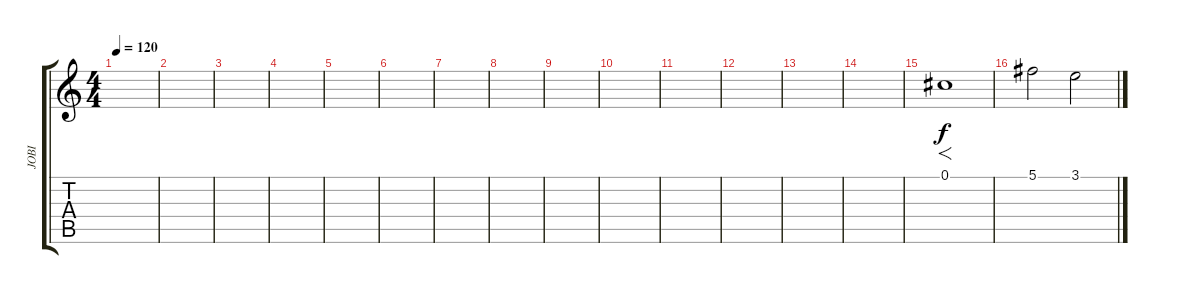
\track ("JOBI" "JOBI") {instrument distortionguitar}
\staff {score tabs}
\tuning (Db4 Ab3 E3 B2 Gb2 B1) {hide}
\ts (4 4)
\tempo 120
\clef g2
\ks c
|
|
|
|
|
|
|
|
|
|
|
|
|
|
0.1.1{f} |
5.1.2 3.1.2
